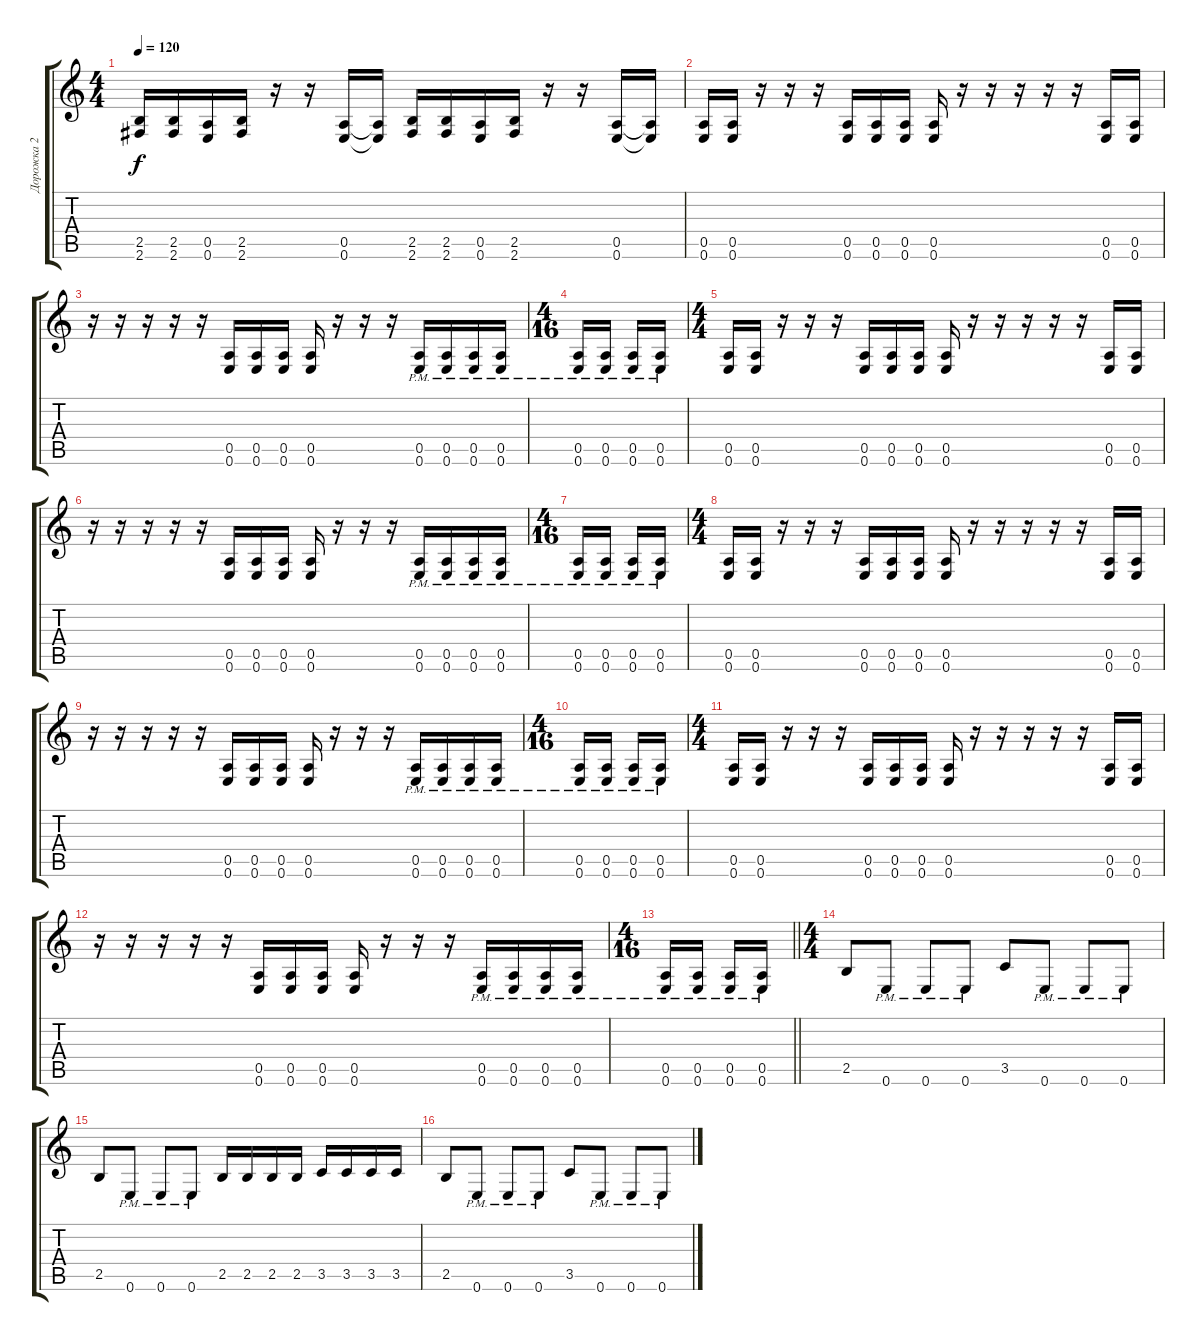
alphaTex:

\track ("Дорожка 2" "Дорожка 2") {instrument overdrivenguitar}
\staff {score tabs}
\tuning (E4 B3 G3 D3 A2 E2) {hide}
\ts (4 4)
\tempo 120
\clef g2
\ks c
(2.5 2.6).16{dy f} (2.5 2.6).16 (0.5 0.6).16 (2.5 2.6).16 r.16 r.16 (0.5 0.6).16 (0.5{t} 0.6{t}).16 (2.5 2.6).16 (2.5 2.6).16 (0.5 0.6).16 (2.5 2.6).16 r.16 r.16 (0.5 0.6).16 (0.5{t} 0.6{t}).16 |
(0.5 0.6).16 (0.5 0.6).16 r.16 r.16 r.16 (0.5 0.6).16 (0.5 0.6).16 (0.5 0.6).16 (0.5 0.6).16 r.16 r.16 r.16 r.16 r.16 (0.5 0.6).16 (0.5 0.6).16 |
r.16 r.16 r.16 r.16 r.16 (0.5 0.6).16 (0.5 0.6).16 (0.5 0.6).16 (0.5 0.6).16 r.16 r.16 r.16 (0.5{pm} 0.6{pm}).16 (0.5{pm} 0.6{pm}).16 (0.5{pm} 0.6{pm}).16 (0.5{pm} 0.6{pm}).16 |
\ts (4 16)
(0.5{pm} 0.6{pm}).16 (0.5{pm} 0.6{pm}).16 (0.5{pm} 0.6{pm}).16 (0.5{pm} 0.6{pm}).16 |
\ts (4 4)
(0.5 0.6).16 (0.5 0.6).16 r.16 r.16 r.16 (0.5 0.6).16 (0.5 0.6).16 (0.5 0.6).16 (0.5 0.6).16 r.16 r.16 r.16 r.16 r.16 (0.5 0.6).16 (0.5 0.6).16 |
r.16 r.16 r.16 r.16 r.16 (0.5 0.6).16 (0.5 0.6).16 (0.5 0.6).16 (0.5 0.6).16 r.16 r.16 r.16 (0.5{pm} 0.6{pm}).16 (0.5{pm} 0.6{pm}).16 (0.5{pm} 0.6{pm}).16 (0.5{pm} 0.6{pm}).16 |
\ts (4 16)
(0.5{pm} 0.6{pm}).16 (0.5{pm} 0.6{pm}).16 (0.5{pm} 0.6{pm}).16 (0.5{pm} 0.6{pm}).16 |
\ts (4 4)
(0.5 0.6).16 (0.5 0.6).16 r.16 r.16 r.16 (0.5 0.6).16 (0.5 0.6).16 (0.5 0.6).16 (0.5 0.6).16 r.16 r.16 r.16 r.16 r.16 (0.5 0.6).16 (0.5 0.6).16 |
r.16 r.16 r.16 r.16 r.16 (0.5 0.6).16 (0.5 0.6).16 (0.5 0.6).16 (0.5 0.6).16 r.16 r.16 r.16 (0.5{pm} 0.6{pm}).16 (0.5{pm} 0.6{pm}).16 (0.5{pm} 0.6{pm}).16 (0.5{pm} 0.6{pm}).16 |
\ts (4 16)
(0.5{pm} 0.6{pm}).16 (0.5{pm} 0.6{pm}).16 (0.5{pm} 0.6{pm}).16 (0.5{pm} 0.6{pm}).16 |
\ts (4 4)
(0.5 0.6).16 (0.5 0.6).16 r.16 r.16 r.16 (0.5 0.6).16 (0.5 0.6).16 (0.5 0.6).16 (0.5 0.6).16 r.16 r.16 r.16 r.16 r.16 (0.5 0.6).16 (0.5 0.6).16 |
r.16 r.16 r.16 r.16 r.16 (0.5 0.6).16 (0.5 0.6).16 (0.5 0.6).16 (0.5 0.6).16 r.16 r.16 r.16 (0.5{pm} 0.6{pm}).16 (0.5{pm} 0.6{pm}).16 (0.5{pm} 0.6{pm}).16 (0.5{pm} 0.6{pm}).16 |
\ts (4 16)
\barLineRight lightlight
(0.5{pm} 0.6{pm}).16 (0.5{pm} 0.6{pm}).16 (0.5{pm} 0.6{pm}).16 (0.5{pm} 0.6{pm}).16 |
\ts (4 4)
\section ("" "")
2.5.8 0.6{pm}.8 0.6{pm}.8 0.6{pm}.8 3.5.8 0.6{pm}.8 0.6{pm}.8 0.6{pm}.8 |
2.5.8 0.6{pm}.8 0.6{pm}.8 0.6{pm}.8 2.5.16 2.5.16 2.5.16 2.5.16 3.5.16 3.5.16 3.5.16 3.5.16 |
2.5.8 0.6{pm}.8 0.6{pm}.8 0.6{pm}.8 3.5.8 0.6{pm}.8 0.6{pm}.8 0.6{pm}.8
